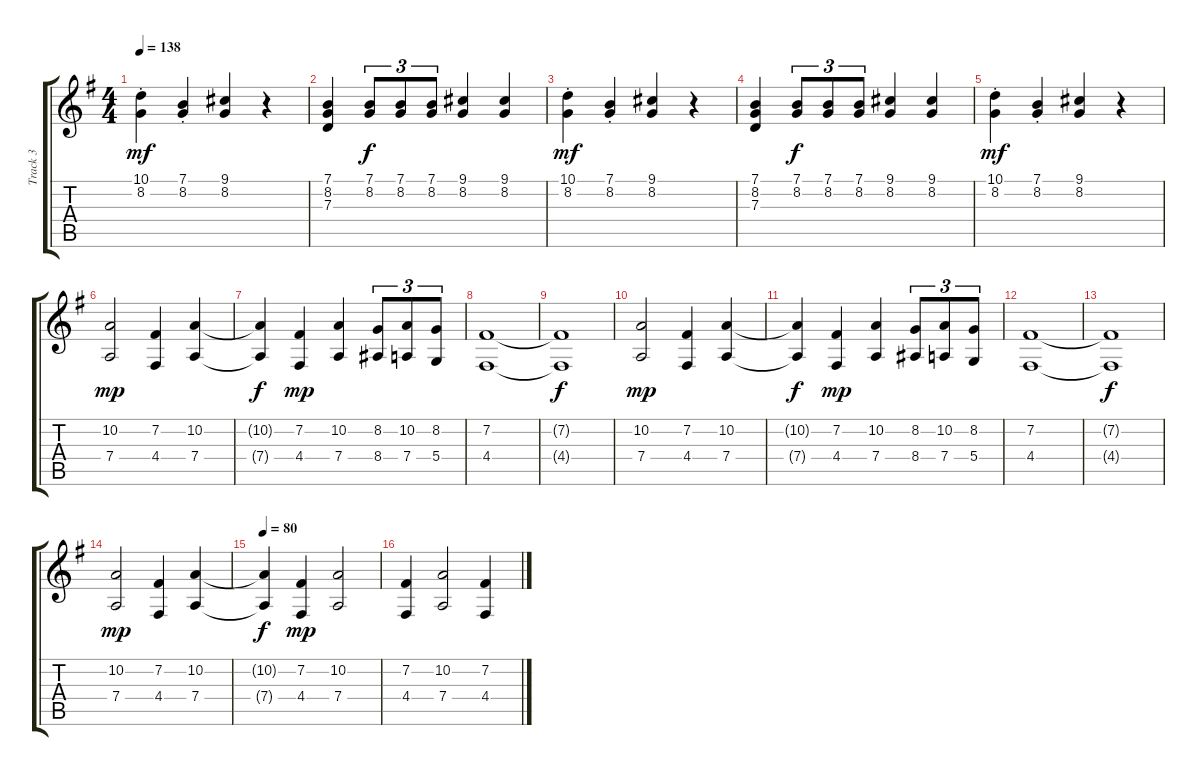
\track ("Track 3" "Track 3") {instrument stringensemble1}
\staff {score tabs}
\tuning (E4 B3 G3 D3 A2 E2) {hide}
\ts (4 4)
\tempo 138
\clef g2
\ks g
(10.1{st} 8.2{st}).4{dy mf} (7.1{st} 8.2{st}).4 (9.1 8.2).4 r.4 |
(7.1 8.2 7.3).4 (7.1 8.2).8{tu (3 2) dy f} (7.1 8.2).8{tu (3 2)} (7.1 8.2).8{tu (3 2)} (9.1 8.2).4 (9.1 8.2).4 |
(10.1{st} 8.2{st}).4{dy mf} (7.1{st} 8.2{st}).4 (9.1 8.2).4 r.4 |
(7.1 8.2 7.3).4 (7.1 8.2).8{tu (3 2) dy f} (7.1 8.2).8{tu (3 2)} (7.1 8.2).8{tu (3 2)} (9.1 8.2).4 (9.1 8.2).4 |
(10.1{st} 8.2{st}).4{dy mf} (7.1{st} 8.2{st}).4 (9.1 8.2).4 r.4 |
(10.2 7.4).2{dy mp} (7.2 4.4).4 (10.2 7.4).4 |
(10.2{t} 7.4{t}).4{dy f} (7.2 4.4).4{dy mp} (10.2 7.4).4 (8.2 8.4).8{tu (3 2)} (10.2 7.4).8{tu (3 2)} (8.2 5.4).8{tu (3 2)} |
(7.2 4.4).1 |
(7.2{t} 4.4{t}).1{dy f} |
(10.2 7.4).2{dy mp} (7.2 4.4).4 (10.2 7.4).4 |
(10.2{t} 7.4{t}).4{dy f} (7.2 4.4).4{dy mp} (10.2 7.4).4 (8.2 8.4).8{tu (3 2)} (10.2 7.4).8{tu (3 2)} (8.2 5.4).8{tu (3 2)} |
(7.2 4.4).1 |
(7.2{t} 4.4{t}).1{dy f} |
(10.2 7.4).2{dy mp} (7.2 4.4).4 (10.2 7.4).4 |
\tempo 80
(10.2{t} 7.4{t}).4{dy f} (7.2 4.4).4{dy mp} (10.2 7.4).2 |
(7.2 4.4).4 (10.2 7.4).2 (7.2 4.4).4
